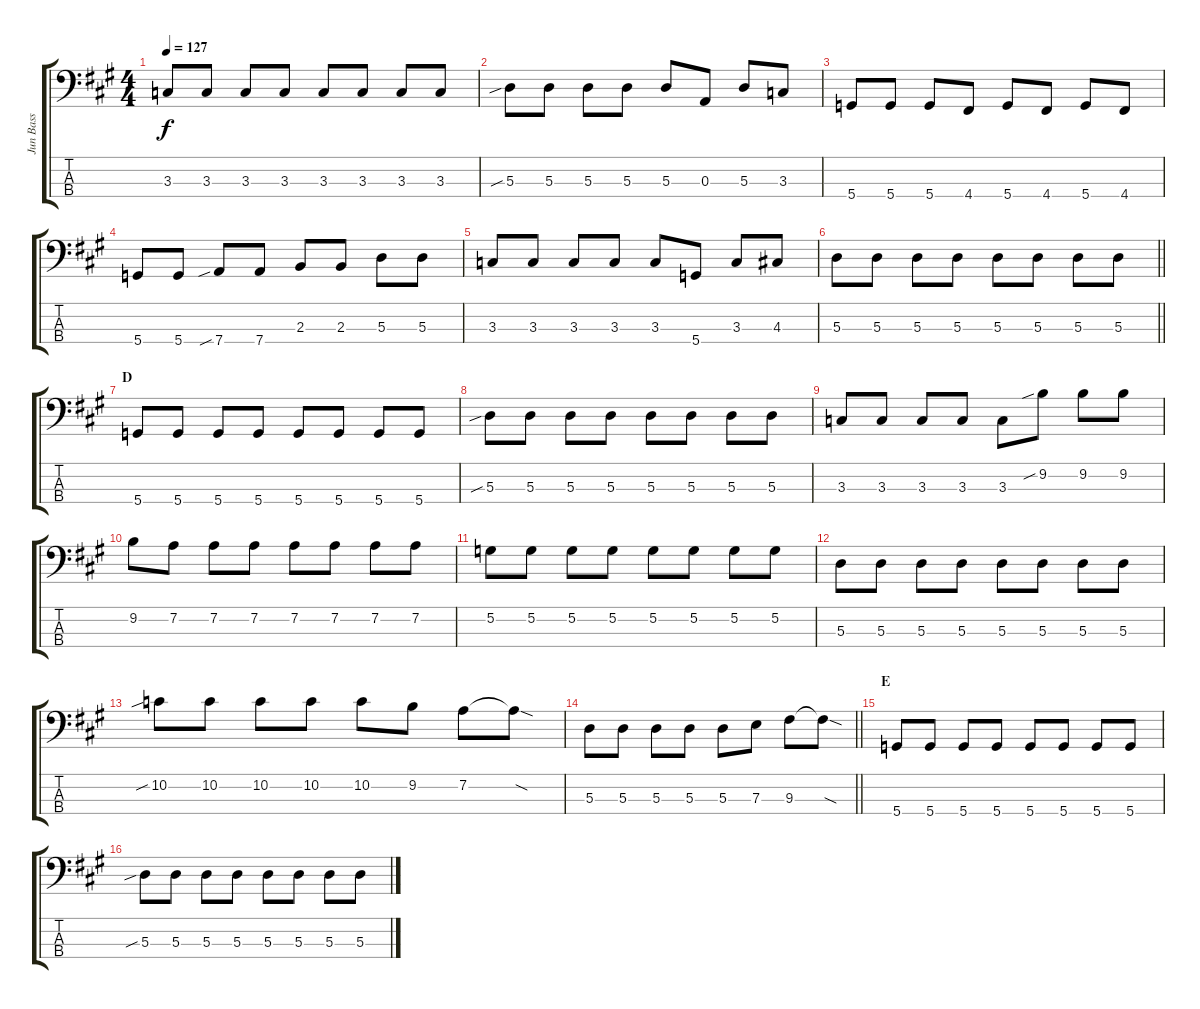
\track ("Jun Bass" "Jun Bass") {instrument electricbasspick}
\staff {score tabs}
\tuning (G2 D2 A1 D1) {hide}
\ts (4 4)
\tempo 127
\clef f4
\ks a
3.3.8{dy f} 3.3.8 3.3.8 3.3.8 3.3.8 3.3.8 3.3.8 3.3.8 |
5.3{sib}.8 5.3.8 5.3.8 5.3.8 5.3.8 0.3.8 5.3.8 3.3.8 |
5.4.8 5.4.8 5.4.8 4.4.8 5.4.8 4.4.8 5.4.8 4.4.8 |
5.4.8 5.4.8 7.4{sib}.8 7.4.8 2.3.8 2.3.8 5.3.8 5.3.8 |
3.3.8 3.3.8 3.3.8 3.3.8 3.3.8 5.4.8 3.3.8 4.3.8 |
\barLineRight lightlight
5.3.8 5.3.8 5.3.8 5.3.8 5.3.8 5.3.8 5.3.8 5.3.8 |
\section ("" "D")
5.4.8 5.4.8 5.4.8 5.4.8 5.4.8 5.4.8 5.4.8 5.4.8 |
5.3{sib}.8 5.3.8 5.3.8 5.3.8 5.3.8 5.3.8 5.3.8 5.3.8 |
3.3.8 3.3.8 3.3.8 3.3.8 3.3.8 9.2{sib}.8 9.2.8 9.2.8 |
9.2.8 7.2.8 7.2.8 7.2.8 7.2.8 7.2.8 7.2.8 7.2.8 |
5.2.8 5.2.8 5.2.8 5.2.8 5.2.8 5.2.8 5.2.8 5.2.8 |
5.3.8 5.3.8 5.3.8 5.3.8 5.3.8 5.3.8 5.3.8 5.3.8 |
10.2{sib}.8 10.2.8 10.2.8 10.2.8 10.2.8 9.2.8 7.2.8 7.2{sod t}.8 |
\barLineRight lightlight
5.3.8 5.3.8 5.3.8 5.3.8 5.3.8 7.3.8 9.3.8 9.3{sod t}.8 |
\section ("" "E")
5.4.8 5.4.8 5.4.8 5.4.8 5.4.8 5.4.8 5.4.8 5.4.8 |
5.3{sib}.8 5.3.8 5.3.8 5.3.8 5.3.8 5.3.8 5.3.8 5.3.8
